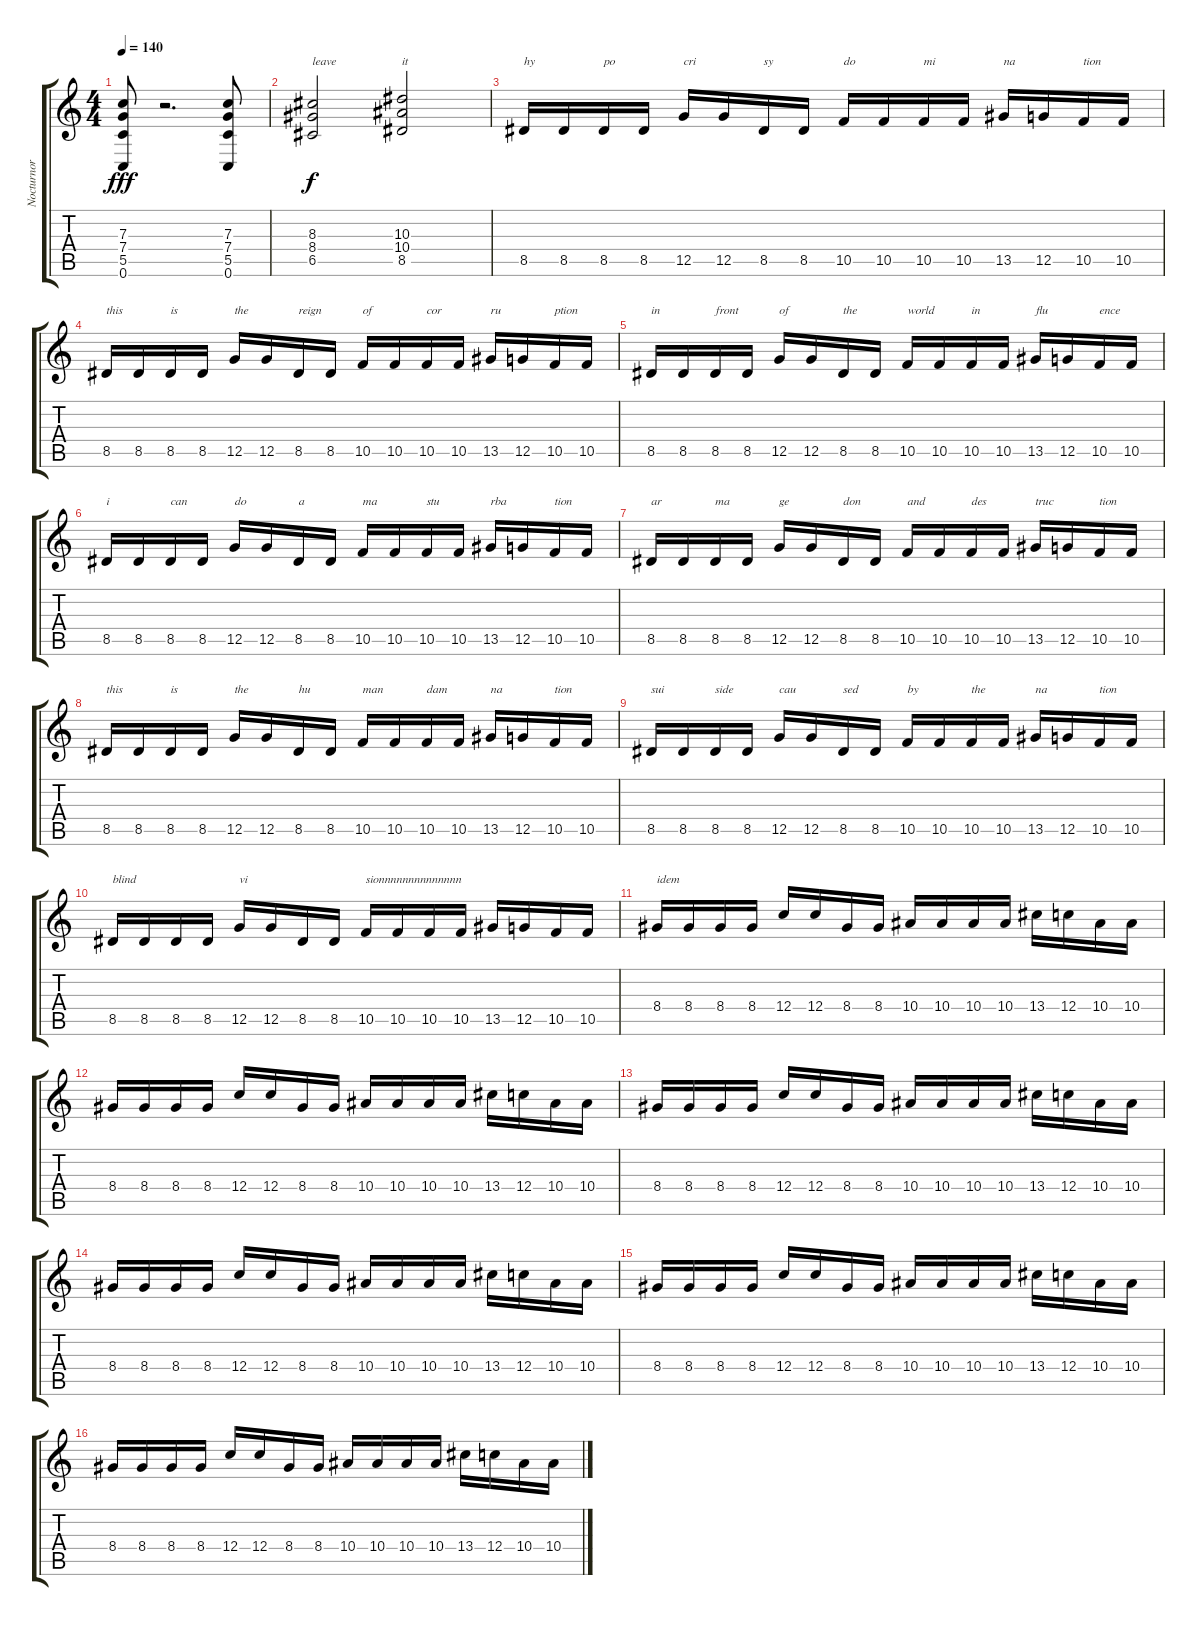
\track ("Nocturnor" "Nocturnor") {instrument distortionguitar}
\staff {score tabs}
\tuning (D4 A3 F3 C3 G2 C2) {hide}
\ts (4 4)
\tempo 140
\clef g2
\ks c
(7.3 7.4 5.5 0.6).8{dy fff} r.2{d} (7.3 7.4 5.5 0.6).8 |
(8.3 8.4 6.5).2{txt "leave" dy f} (10.3 10.4 8.5).2{txt "it"} |
8.5.16{txt "hy"} 8.5.16 8.5.16{txt "po"} 8.5.16 12.5.16{txt "cri"} 12.5.16 8.5.16{txt "sy"} 8.5.16 10.5.16{txt "do"} 10.5.16 10.5.16{txt "mi"} 10.5.16 13.5.16{txt "na"} 12.5.16 10.5.16{txt "tion"} 10.5.16 |
8.5.16{txt "this"} 8.5.16 8.5.16{txt "is"} 8.5.16 12.5.16{txt "the"} 12.5.16 8.5.16{txt "reign"} 8.5.16 10.5.16{txt "of"} 10.5.16 10.5.16{txt "cor"} 10.5.16 13.5.16{txt "ru"} 12.5.16 10.5.16{txt "ption"} 10.5.16 |
8.5.16{txt "in"} 8.5.16 8.5.16{txt "front"} 8.5.16 12.5.16{txt "of"} 12.5.16 8.5.16{txt "the"} 8.5.16 10.5.16{txt "world"} 10.5.16 10.5.16{txt "in"} 10.5.16 13.5.16{txt "flu"} 12.5.16 10.5.16{txt "ence"} 10.5.16 |
8.5.16{txt "i"} 8.5.16 8.5.16{txt "can"} 8.5.16 12.5.16{txt "do"} 12.5.16 8.5.16{txt "a"} 8.5.16 10.5.16{txt "ma"} 10.5.16 10.5.16{txt "stu"} 10.5.16 13.5.16{txt "rba"} 12.5.16 10.5.16{txt "tion"} 10.5.16 |
8.5.16{txt "ar"} 8.5.16 8.5.16{txt "ma"} 8.5.16 12.5.16{txt "ge"} 12.5.16 8.5.16{txt "don"} 8.5.16 10.5.16{txt "and"} 10.5.16 10.5.16{txt "des"} 10.5.16 13.5.16{txt "truc"} 12.5.16 10.5.16{txt "tion"} 10.5.16 |
8.5.16{txt "this"} 8.5.16 8.5.16{txt "is"} 8.5.16 12.5.16{txt "the"} 12.5.16 8.5.16{txt "hu"} 8.5.16 10.5.16{txt "man"} 10.5.16 10.5.16{txt "dam"} 10.5.16 13.5.16{txt "na"} 12.5.16 10.5.16{txt "tion"} 10.5.16 |
8.5.16{txt "sui"} 8.5.16 8.5.16{txt "side"} 8.5.16 12.5.16{txt "cau"} 12.5.16 8.5.16{txt "sed"} 8.5.16 10.5.16{txt "by"} 10.5.16 10.5.16{txt "the"} 10.5.16 13.5.16{txt "na"} 12.5.16 10.5.16{txt "tion"} 10.5.16 |
8.5.16{txt "blind"} 8.5.16 8.5.16 8.5.16 12.5.16{txt "vi"} 12.5.16 8.5.16 8.5.16 10.5.16{txt "sionnnnnnnnnnnnnn"} 10.5.16 10.5.16 10.5.16 13.5.16 12.5.16 10.5.16 10.5.16 |
8.4.16{txt "idem"} 8.4.16 8.4.16 8.4.16 12.4.16 12.4.16 8.4.16 8.4.16 10.4.16 10.4.16 10.4.16 10.4.16 13.4.16 12.4.16 10.4.16 10.4.16 |
8.4.16 8.4.16 8.4.16 8.4.16 12.4.16 12.4.16 8.4.16 8.4.16 10.4.16 10.4.16 10.4.16 10.4.16 13.4.16 12.4.16 10.4.16 10.4.16 |
8.4.16 8.4.16 8.4.16 8.4.16 12.4.16 12.4.16 8.4.16 8.4.16 10.4.16 10.4.16 10.4.16 10.4.16 13.4.16 12.4.16 10.4.16 10.4.16 |
8.4.16 8.4.16 8.4.16 8.4.16 12.4.16 12.4.16 8.4.16 8.4.16 10.4.16 10.4.16 10.4.16 10.4.16 13.4.16 12.4.16 10.4.16 10.4.16 |
8.4.16 8.4.16 8.4.16 8.4.16 12.4.16 12.4.16 8.4.16 8.4.16 10.4.16 10.4.16 10.4.16 10.4.16 13.4.16 12.4.16 10.4.16 10.4.16 |
8.4.16 8.4.16 8.4.16 8.4.16 12.4.16 12.4.16 8.4.16 8.4.16 10.4.16 10.4.16 10.4.16 10.4.16 13.4.16 12.4.16 10.4.16 10.4.16
